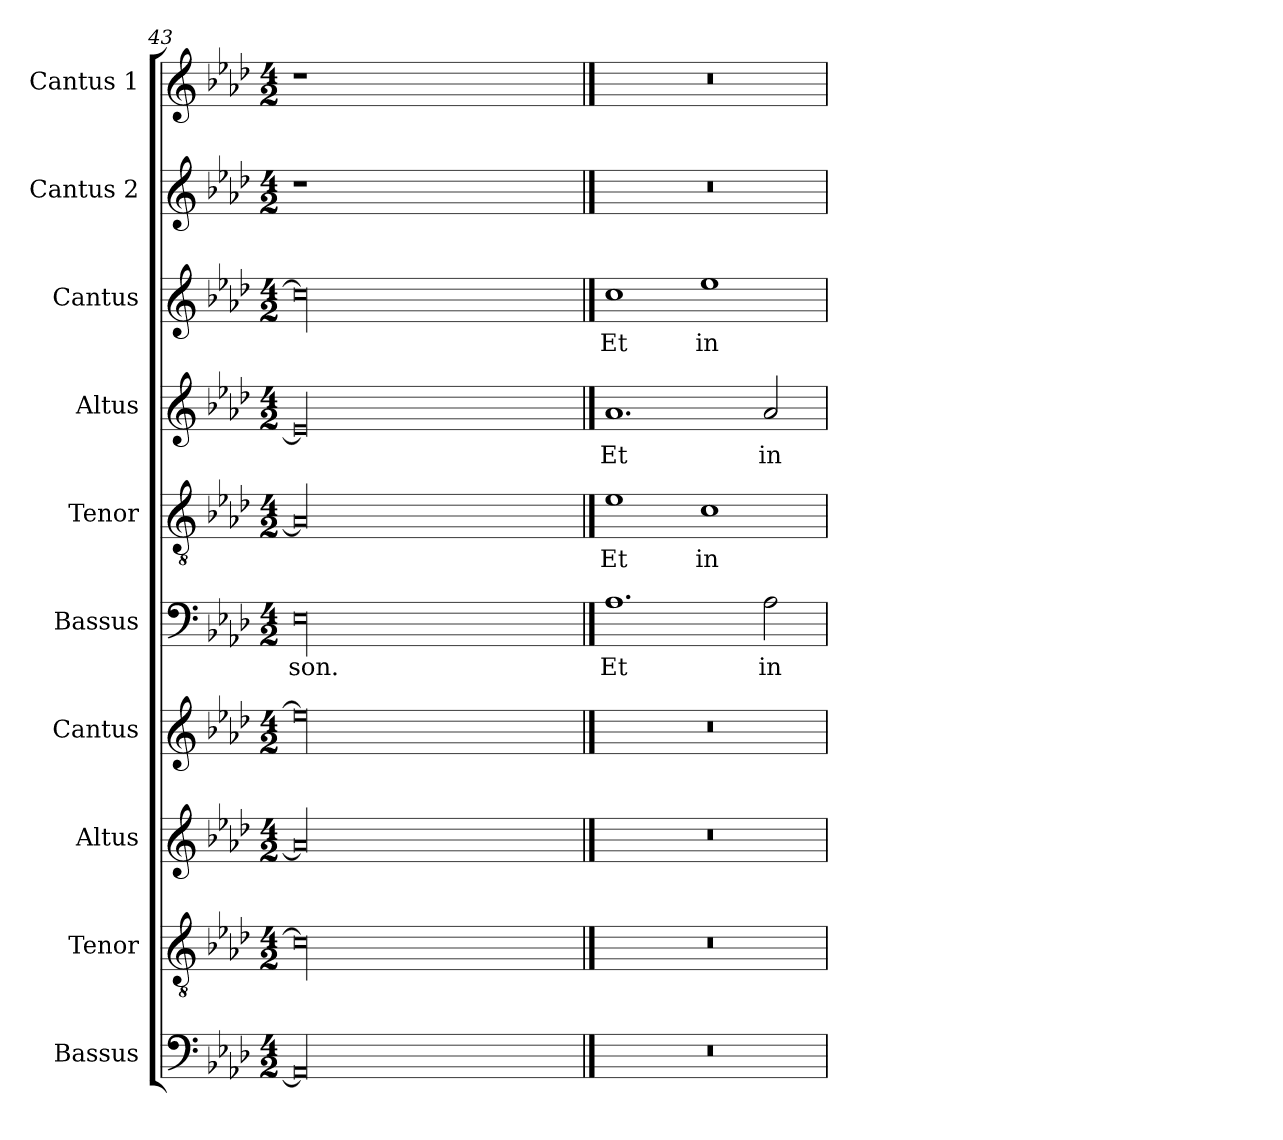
**kern	**kern	**kern	**kern	**kern	**text	**kern	**text	**kern	**text	**kern	**text	**kern	**kern
*part10	*part9	*part8	*part7	*part6	*part6	*part5	*part5	*part4	*part4	*part3	*part3	*part2	*part1
*staff10	*staff9	*staff8	*staff7	*staff6	*staff6	*staff5	*staff5	*staff4	*staff4	*staff3	*staff3	*staff2	*staff1
*I"Bassus	*I"Tenor	*I"Altus	*I"Cantus	*I"Bassus	*	*I"Tenor	*	*I"Altus	*	*I"Cantus	*	*I"Cantus 2	*I"Cantus 1
*	*	*	*	*	*	*	*	*	*	*	*	*I'Cant.	*I'Cant.
*clefF4	*clefGv2	*clefG2	*clefG2	*clefF4	*	*clefGv2	*	*clefG2	*	*clefG2	*	*clefG2	*clefG2
*	*ITrd7c12	*ITrd7c12	*	*	*	*ITrd7c12	*	*ITrd7c12	*	*	*	*	*
*k[b-e-a-d-]	*k[b-e-a-d-]	*k[b-e-a-d-]	*k[b-e-a-d-]	*k[b-e-a-d-]	*	*k[b-e-a-d-]	*	*k[b-e-a-d-]	*	*k[b-e-a-d-]	*	*k[b-e-a-d-]	*k[b-e-a-d-]
*A-:	*A-:	*A-:	*A-:	*A-:	*	*A-:	*	*A-:	*	*A-:	*	*A-:	*A-:
*M4/2	*M4/2	*M4/2	*M4/2	*M4/2	*	*M4/2	*	*M4/2	*	*M4/2	*	*M4/2	*M4/2
=43	=43	=43	=43	=43	=43	=43	=43	=43	=43	=43	=43	=43	=43
!	!	!	!	!	!LO:LY:b:color=#000000	!	!	!	!	!	!	!LO:N:vis=1	!LO:N:vis=1
00AA-i]	00Ci]	00A-i]	00ee-i]	00E-i	-son.	00AA-i]	.	00E-i]	.	00cci]	.	0r	0r
.	.	.	.	.	.	.	.	.	.	.	.	0ryy	0ryy
!!LO:PB:g=z
==1	==1	==1	==1	==1	==1	==1	==1	==1	==1	==1	==1	==1	==1
!LO:N:vis=1	!LO:N:vis=1	!LO:N:vis=1	!LO:N:vis=1	!	!	!	!	!	!	!	!	!	!
!	!	!	!	!	!LO:LY:b:color=#000000	!	!	!	!	!	!	!	!
!	!	!	!	!	!	!	!LO:LY:b:color=#000000	!	!	!	!	!	!
!	!	!	!	!	!	!	!	!	!LO:LY:b:color=#000000	!	!	!	!
!	!	!	!	!	!	!	!	!	!	!	!LO:LY:b:color=#000000	!LO:N:vis=1	!LO:N:vis=1
0r	0r	0r	0r	1.A-i	Et	1E-i	Et	1.A-i	Et	1cci	Et	0r	0r
!	!	!	!	!	!	!	!LO:LY:b:color=#000000	!	!	!	!	!	!
!	!	!	!	!	!	!	!	!	!	!	!LO:LY:b:color=#000000	!	!
.	.	.	.	.	.	1Ci	in	.	.	1ee-i	in	.	.
!	!	!	!	!	!LO:LY:b:color=#000000	!	!	!	!	!	!	!	!
!	!	!	!	!	!	!	!	!	!LO:LY:b:color=#000000	!	!	!	!
.	.	.	.	2A-i\	in	.	.	2A-i/	in	.	.	.	.
=	=	=	=	=	=	=	=	=	=	=	=	=	=
*-	*-	*-	*-	*-	*-	*-	*-	*-	*-	*-	*-	*-	*-
